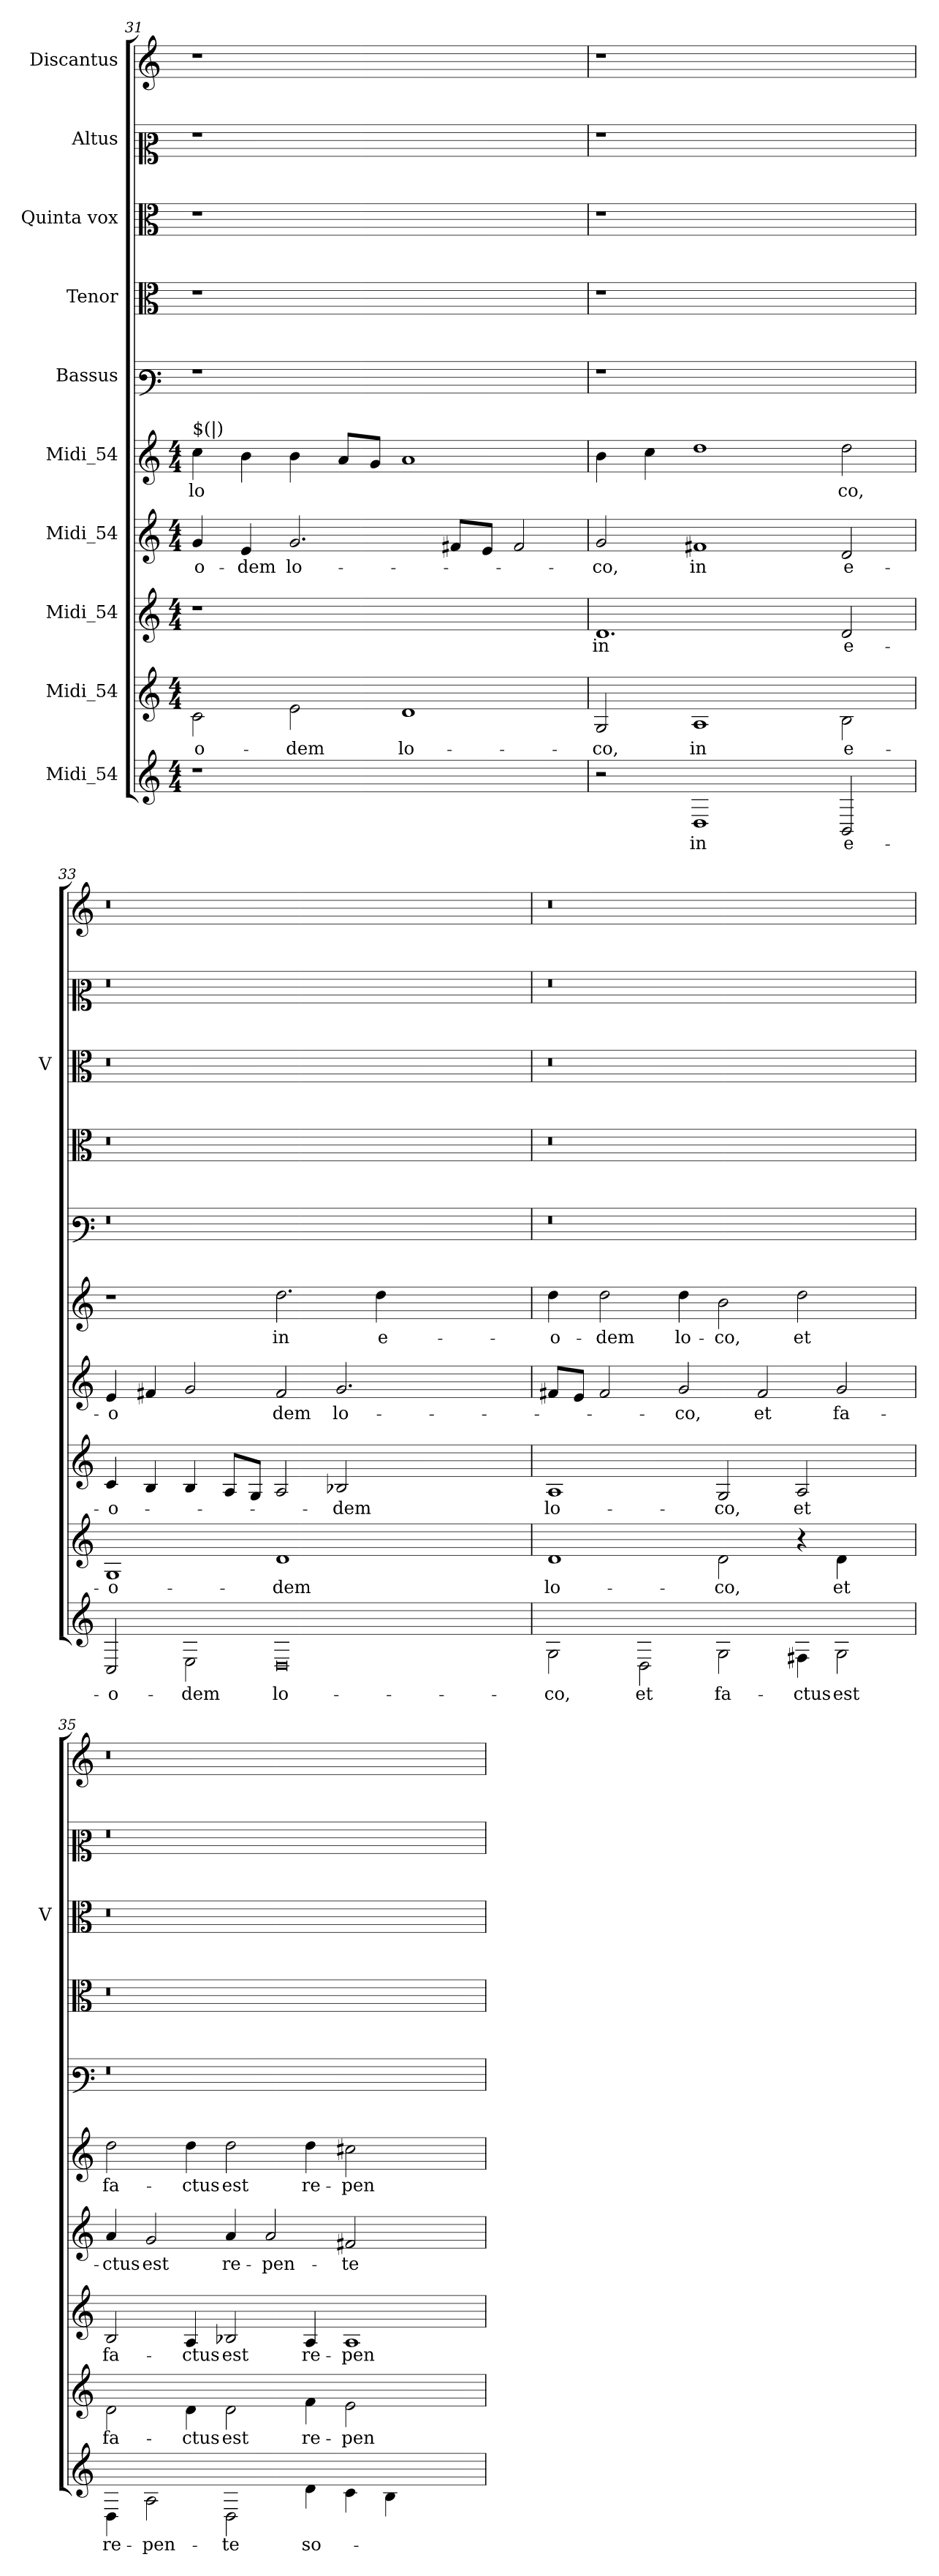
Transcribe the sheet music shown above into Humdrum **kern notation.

**kern	**text	**kern	**text	**kern	**text	**kern	**text	**kern	**text	**kern	**kern	**kern	**kern	**kern
*part10	*part10	*part9	*part9	*part8	*part8	*part7	*part7	*part6	*part6	*part5	*part4	*part3	*part2	*part1
*staff10	*staff10	*staff9	*staff9	*staff8	*staff8	*staff7	*staff7	*staff6	*staff6	*staff5	*staff4	*staff3	*staff2	*staff1
*I"Midi_54	*	*I"Midi_54	*	*I"Midi_54	*	*I"Midi_54	*	*I"Midi_54	*	*I"Bassus	*I"Tenor	*I"Quinta vox	*I"Altus	*I"Discantus
*	*	*	*	*	*	*	*	*	*	*	*	*I'V	*	*
*clefG2	*	*clefG2	*	*clefG2	*	*clefG2	*	*clefG2	*	*clefF3	*clefC3	*clefC3	*clefC2	*clefG2
*k[]	*	*k[]	*	*k[]	*	*k[]	*	*k[]	*	*k[]	*k[]	*k[]	*k[]	*k[]
*M4/4	*	*M4/4	*	*M4/4	*	*M4/4	*	*M4/4	*	*	*	*	*	*
=31	=31	=31	=31	=31	=31	=31	=31	=31	=31	=31	=31	=31	=31	=31
!	!	!	!	!	!	!	!	!LO:TX:a:t=$(|)	!	!	!	!	!	!
!	!	!	!LO:LY:b	!	!	!	!LO:LY:b	!	!LO:LY:b	!	!	!	!	!
1r	.	2c\	-o-	1r	.	4g/	-o-	4cc\	lo	1r	1r	1r	1r	1r
!	!	!	!	!	!	!	!LO:LY:b	!	!LO:LY:b	!	!	!	!	!
.	.	.	.	.	.	4e/	-dem	4b\	-	.	.	.	.	.
!	!	!	!LO:LY:b	!	!	!	!LO:LY:b	!	!	!	!	!	!	!
.	.	2e\	-dem	.	.	2.g/	lo-	4b\	.	.	.	.	.	.
.	.	.	.	.	.	.	.	8a/L	.	.	.	.	.	.
.	.	.	.	.	.	.	.	8g/J	.	.	.	.	.	.
!	!	!	!LO:LY:b	!	!	!	!	!	!	!	!	!	!	!
1ryy	.	1d	lo-	1ryy	.	.	.	1a	.	1ryy	1ryy	1ryy	1ryy	1ryy
.	.	.	.	.	.	8f#X/L	.	.	.	.	.	.	.	.
.	.	.	.	.	.	8e/J	.	.	.	.	.	.	.	.
.	.	.	.	.	.	2f#/	.	.	.	.	.	.	.	.
=32	=32	=32	=32	=32	=32	=32	=32	=32	=32	=32	=32	=32	=32	=32
!	!	!	!LO:LY:b	!	!LO:LY:b	!	!LO:LY:b	!	!	!	!	!	!	!
2r	.	2G/	-co,	1.d	in	2g/	-co,	4b\	.	1r	1r	1r	1r	1r
.	.	.	.	.	.	.	.	4cc\	.	.	.	.	.	.
!	!LO:LY:b	!	!LO:LY:b	!	!	!	!LO:LY:b	!	!	!	!	!	!	!
1D	in	1A	in	.	.	1f#X	in	1dd	.	.	.	.	.	.
.	.	.	.	.	.	.	.	.	.	1ryy	1ryy	1ryy	1ryy	1ryy
!	!LO:LY:b	!	!LO:LY:b	!	!LO:LY:b	!	!LO:LY:b	!	!LO:LY:b	!	!	!	!	!
2BB/	e-	2B\	e-	2d/	e-	2d/	e-	2dd\	co,	.	.	.	.	.
!!LO:PB:g=z
=33	=33	=33	=33	=33	=33	=33	=33	=33	=33	=33	=33	=33	=33	=33
!	!LO:LY:b	!	!LO:LY:b	!	!LO:LY:b	!	!LO:LY:b	!	!	!	!	!	!	!
2C/	-o-	1G	-o-	4c/	-o-	4e/	-o	1r	.	0r	0r	0r	0r	0r
.	.	.	.	4B/	.	4f#X/	.	.	.	.	.	.	.	.
!	!LO:LY:b	!	!	!	!	!	!	!	!	!	!	!	!	!
2E\	-dem	.	.	4B/	.	2g/	.	.	.	.	.	.	.	.
.	.	.	.	8A/L	.	.	.	.	.	.	.	.	.	.
.	.	.	.	8G/J	.	.	.	.	.	.	.	.	.	.
!	!LO:LY:b	!	!LO:LY:b	!	!	!	!LO:LY:b	!	!LO:LY:b	!	!	!	!	!
0D	lo-	1d	-dem	2A/	.	2f#/	dem	2.dd\	in	.	.	.	.	.
!	!	!	!	!	!LO:LY:b	!	!LO:LY:b	!	!	!	!	!	!	!
.	.	.	.	2B-X/	-dem	2.g/	lo-	.	.	.	.	.	.	.
!	!	!	!	!	!	!	!	!	!LO:LY:b	!	!	!	!	!
.	.	.	.	.	.	.	.	4dd\	e-	.	.	.	.	.
.	.	1ryy	.	1ryy	.	.	.	1ryy	.	1ryy	1ryy	1ryy	1ryy	1ryy
.	.	.	.	.	.	2.ryy	.	.	.	.	.	.	.	.
=34	=34	=34	=34	=34	=34	=34	=34	=34	=34	=34	=34	=34	=34	=34
!	!LO:LY:b	!	!LO:LY:b	!	!LO:LY:b	!	!	!	!LO:LY:b	!	!	!	!	!
2G\	-co,	1d	lo-	1A	lo-	8f#X/L	.	4dd\	-o-	0r	0r	0r	0r	0r
.	.	.	.	.	.	8e/J	.	.	.	.	.	.	.	.
!	!	!	!	!	!	!	!	!	!LO:LY:b	!	!	!	!	!
.	.	.	.	.	.	2f#i/	.	2dd\	-dem	.	.	.	.	.
!	!LO:LY:b	!	!	!	!	!	!	!	!	!	!	!	!	!
2D\	et	.	.	.	.	.	.	.	.	.	.	.	.	.
!	!	!	!	!	!	!	!LO:LY:b	!	!LO:LY:b	!	!	!	!	!
.	.	.	.	.	.	2g/	-co,	4dd\	lo-	.	.	.	.	.
!	!LO:LY:b	!	!LO:LY:b	!	!LO:LY:b	!	!	!	!LO:LY:b	!	!	!	!	!
2G\	fa-	2d\	-co,	2G/	-co,	.	.	2b\	-co,	.	.	.	.	.
!	!	!	!	!	!	!	!LO:LY:b	!	!	!	!	!	!	!
.	.	.	.	.	.	2f#/	et	.	.	.	.	.	.	.
!	!LO:LY:b	!	!	!	!LO:LY:b	!	!	!	!LO:LY:b	!	!	!	!	!
4F#X\	-ctus	4r	.	2A/	et	.	.	2dd\	et	.	.	.	.	.
!	!LO:LY:b	!	!LO:LY:b	!	!	!	!LO:LY:b	!	!	!	!	!	!	!
2G\	est	4d\	et	.	.	2g/	fa-	.	.	.	.	.	.	.
.	.	4ryy	.	4ryy	.	.	.	4ryy	.	4ryy	4ryy	4ryy	4ryy	4ryy
=35	=35	=35	=35	=35	=35	=35	=35	=35	=35	=35	=35	=35	=35	=35
!	!LO:LY:b	!	!LO:LY:b	!	!LO:LY:b	!	!LO:LY:b	!	!LO:LY:b	!	!	!	!	!
4D\	re-	2d\	fa-	2B/	fa-	4a/	-ctus	2dd\	fa-	0r	0r	0r	0r	0r
!	!LO:LY:b	!	!	!	!	!	!LO:LY:b	!	!	!	!	!	!	!
2A\	-pen-	.	.	.	.	2g/	est	.	.	.	.	.	.	.
!	!	!	!LO:LY:b	!	!LO:LY:b	!	!	!	!LO:LY:b	!	!	!	!	!
.	.	4d\	-ctus	4A/	-ctus	.	.	4dd\	-ctus	.	.	.	.	.
!	!LO:LY:b	!	!LO:LY:b	!	!LO:LY:b	!	!LO:LY:b	!	!LO:LY:b	!	!	!	!	!
2D\	-te	2d\	est	2B-X/	est	4a/	re-	2dd\	est	.	.	.	.	.
!	!	!	!	!	!	!	!LO:LY:b	!	!	!	!	!	!	!
.	.	.	.	.	.	2a/	-pen-	.	.	.	.	.	.	.
!	!LO:LY:b	!	!LO:LY:b	!	!LO:LY:b	!	!	!	!LO:LY:b	!	!	!	!	!
4d\	so-	4f\	re-	4A/	re-	.	.	4dd\	re-	.	.	.	.	.
!	!	!	!LO:LY:b	!	!LO:LY:b	!	!LO:LY:b	!	!LO:LY:b	!	!	!	!	!
4c\	.	2e\	-pen-	1A	-pen-	2f#X/	-te	2cc#X\	-pen-	.	.	.	.	.
4B\	.	.	.	.	.	.	.	.	.	.	.	.	.	.
2ryy	.	2ryy	.	.	.	2ryy	.	2ryy	.	2ryy	2ryy	2ryy	2ryy	2ryy
=	=	=	=	=	=	=	=	=	=	=	=	=	=	=
*-	*-	*-	*-	*-	*-	*-	*-	*-	*-	*-	*-	*-	*-	*-
